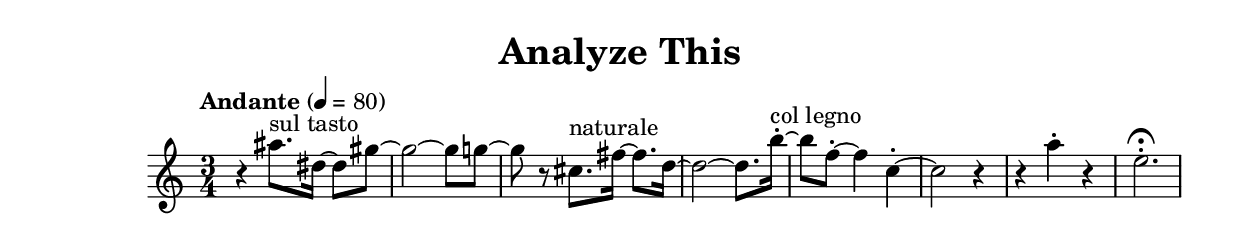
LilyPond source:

\header { title = "Analyze This"}\score { \new Staff { \set Staff.midiInstrument = "violin" \clef "treble" \key c \major \time 3/4 \tempo Andante 4 = 80 r4 ais''8.^\markup "sul tasto"  dis''16~ dis''8 gis''8~ gis''2~ gis''8 g''8~ g''8 r8 cis''8.^\markup naturale  fis''16~ fis''8. d''16~ d''2~ d''8. b''16~\staccato ^\markup "col legno"  b''8 f''8~\staccato  f''4 c''4~\staccato  c''2 r4 r4 a''4\staccato  r4 e''2.\staccato  \fermata}
}\version "2.22.2"